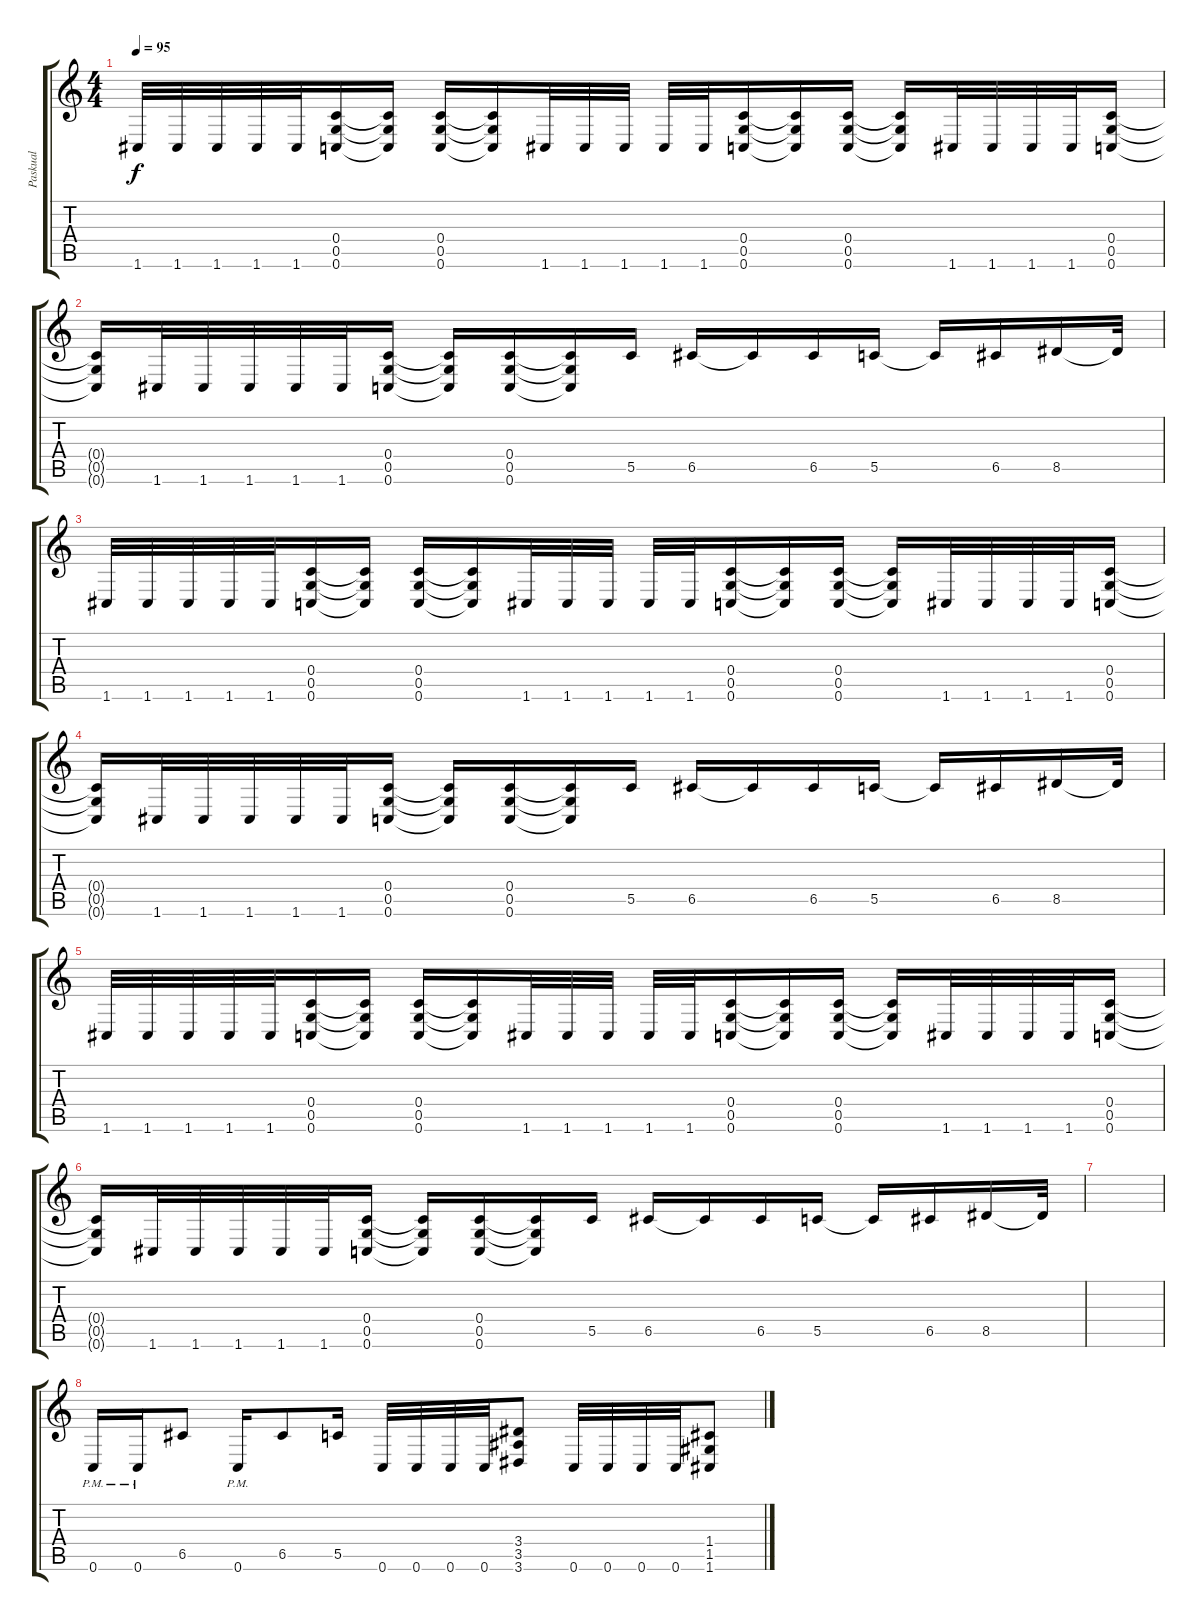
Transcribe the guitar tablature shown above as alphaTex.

\track ("Paskual" "Paskual") {instrument distortionguitar}
\staff {score tabs}
\tuning (D4 A3 F3 C3 G2 C2) {hide}
\ts (4 4)
\tempo 95
\clef g2
\ks c
1.6.32{dy f} 1.6.32 1.6.32 1.6.32 1.6.32 (0.4 0.5 0.6).16 (0.4{t} 0.5{t} 0.6{t}).16 (0.4 0.5 0.6).16 (0.4{t} 0.5{t} 0.6{t}).16 1.6.32 1.6.32 1.6.32 1.6.32 1.6.32 (0.4 0.5 0.6).16 (0.4{t} 0.5{t} 0.6{t}).16 (0.4 0.5 0.6).16 (0.4{t} 0.5{t} 0.6{t}).16 1.6.32 1.6.32 1.6.32 1.6.32 (0.4 0.5 0.6).16 |
(0.4{t} 0.5{t} 0.6{t}).16 1.6.32 1.6.32 1.6.32 1.6.32 1.6.32 (0.4 0.5 0.6).16 (0.4{t} 0.5{t} 0.6{t}).16 (0.4 0.5 0.6).16 (0.4{t} 0.5{t} 0.6{t}).16 5.5.16 6.5.16 6.5{t}.16 6.5.16 5.5.16 5.5{t}.16 6.5.16 8.5.16 8.5{t}.32 |
1.6.32 1.6.32 1.6.32 1.6.32 1.6.32 (0.4 0.5 0.6).16 (0.4{t} 0.5{t} 0.6{t}).16 (0.4 0.5 0.6).16 (0.4{t} 0.5{t} 0.6{t}).16 1.6.32 1.6.32 1.6.32 1.6.32 1.6.32 (0.4 0.5 0.6).16 (0.4{t} 0.5{t} 0.6{t}).16 (0.4 0.5 0.6).16 (0.4{t} 0.5{t} 0.6{t}).16 1.6.32 1.6.32 1.6.32 1.6.32 (0.4 0.5 0.6).16 |
(0.4{t} 0.5{t} 0.6{t}).16 1.6.32 1.6.32 1.6.32 1.6.32 1.6.32 (0.4 0.5 0.6).16 (0.4{t} 0.5{t} 0.6{t}).16 (0.4 0.5 0.6).16 (0.4{t} 0.5{t} 0.6{t}).16 5.5.16 6.5.16 6.5{t}.16 6.5.16 5.5.16 5.5{t}.16 6.5.16 8.5.16 8.5{t}.32 |
1.6.32 1.6.32 1.6.32 1.6.32 1.6.32 (0.4 0.5 0.6).16 (0.4{t} 0.5{t} 0.6{t}).16 (0.4 0.5 0.6).16 (0.4{t} 0.5{t} 0.6{t}).16 1.6.32 1.6.32 1.6.32 1.6.32 1.6.32 (0.4 0.5 0.6).16 (0.4{t} 0.5{t} 0.6{t}).16 (0.4 0.5 0.6).16 (0.4{t} 0.5{t} 0.6{t}).16 1.6.32 1.6.32 1.6.32 1.6.32 (0.4 0.5 0.6).16 |
(0.4{t} 0.5{t} 0.6{t}).16 1.6.32 1.6.32 1.6.32 1.6.32 1.6.32 (0.4 0.5 0.6).16 (0.4{t} 0.5{t} 0.6{t}).16 (0.4 0.5 0.6).16 (0.4{t} 0.5{t} 0.6{t}).16 5.5.16 6.5.16 6.5{t}.16 6.5.16 5.5.16 5.5{t}.16 6.5.16 8.5.16 8.5{t}.32 |
|
0.6{pm}.16 0.6{pm}.16 6.5.8 0.6{pm}.16 6.5.8 5.5.16 0.6.32 0.6.32 0.6.32 0.6.32 (3.4 3.5 3.6).8 0.6.32 0.6.32 0.6.32 0.6.32 (1.4 1.5 1.6).8
